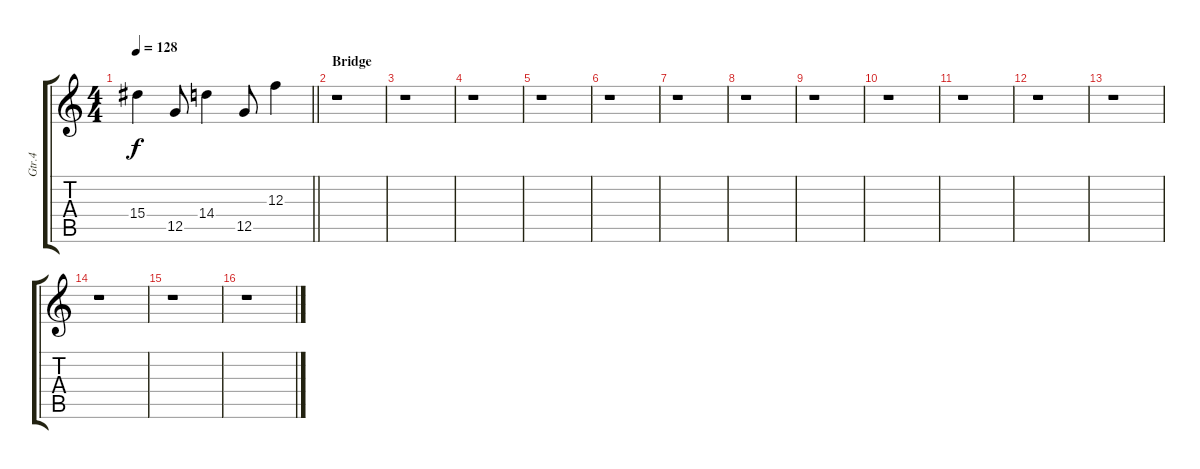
\track ("Gtr.4" "Gtr.4") {instrument distortionguitar}
\staff {score tabs}
\tuning (D4 A3 F3 C3 G2 C2) {hide}
\ts (4 4)
\tempo 128
\clef g2
\barLineRight lightlight
\ks c
15.4.4{dy f} 12.5.8 14.4.4 12.5.8 12.3.4 |
\section ("" "Bridge")
r.1 |
r.1 |
r.1 |
r.1 |
r.1 |
r.1 |
r.1 |
r.1 |
r.1 |
r.1 |
r.1 |
r.1 |
r.1 |
r.1 |
r.1
